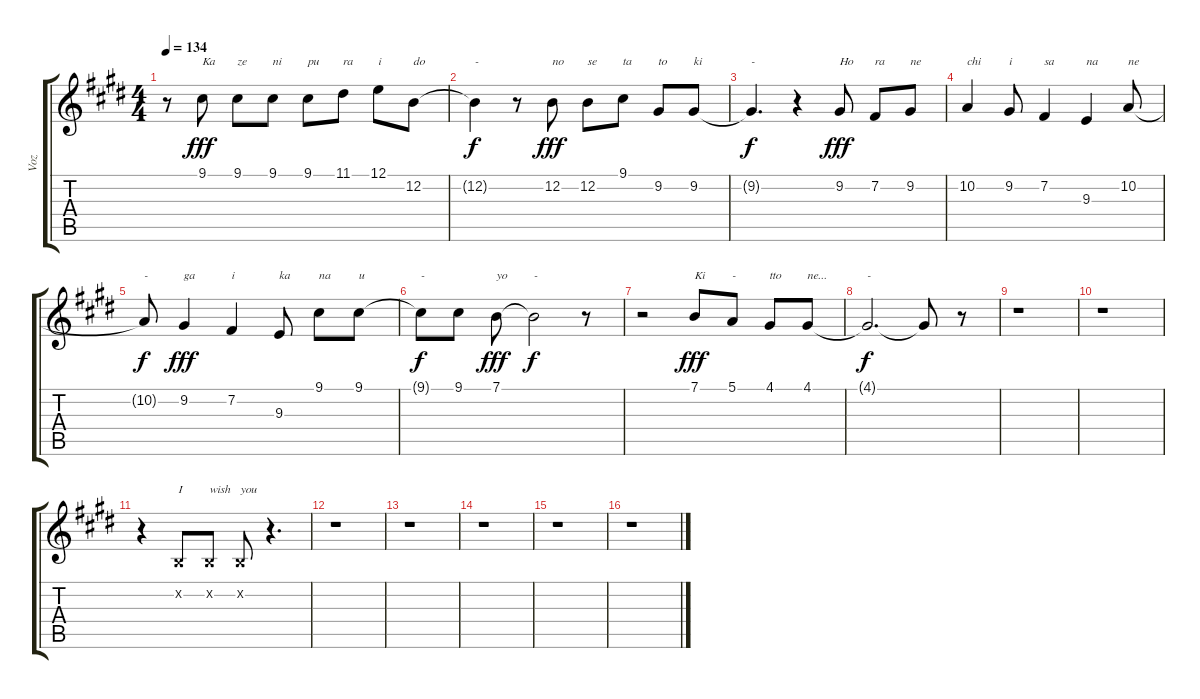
\track ("Voz" "Voz") {instrument flute}
\staff {score tabs}
\tuning (E4 B3 G3 D3 A2 E2) {hide}
\ts (4 4)
\tempo 134
\clef g2
\ks e
r.8{dy f} 9.1.8{txt "Ka" dy fff} 9.1.8{txt "ze"} 9.1.8{txt "ni"} 9.1.8{txt "pu"} 11.1.8{txt "ra"} 12.1.8{txt "i"} 12.2.8{txt "do"} |
12.2{t}.4{txt "-" dy f} r.8 12.2.8{txt "no" dy fff} 12.2.8{txt "se"} 9.1.8{txt "ta"} 9.2.8{txt "to"} 9.2.8{txt "ki"} |
9.2{t}.4{d txt "-" dy f} r.4 9.2.8{txt "Ho" dy fff} 7.2.8{txt "ra"} 9.2.8{txt "ne"} |
10.2.4{txt "chi"} 9.2.8{txt "i"} 7.2.4{txt "sa"} 9.3.4{txt "na"} 10.2.8{txt "ne"} |
10.2{t}.8{txt "-" dy f} 9.2.4{txt "ga" dy fff} 7.2.4{txt "i"} 9.3.8{txt "ka"} 9.1.8{txt "na"} 9.1.8{txt "u"} |
9.1{t}.8{txt "-" dy f} 9.1.8 7.1.8{txt "yo" dy fff} 7.1{t}.2{txt "-" dy f} r.8 |
r.2 7.1.8{txt "Ki" dy fff} 5.1.8{txt "-"} 4.1.8{txt "tto"} 4.1.8{txt "ne..."} |
4.1{t}.2{d txt "-" dy f} 4.1{t}.8 r.8 |
r.1 |
r.1 |
r.4 0.2{x}.8{txt "I" volume 0} 0.2{x}.8{txt "wish"} 0.2{x}.8{txt "you"} r.4{d} |
r.1{volume 16} |
r.1 |
r.1 |
r.1 |
r.1
